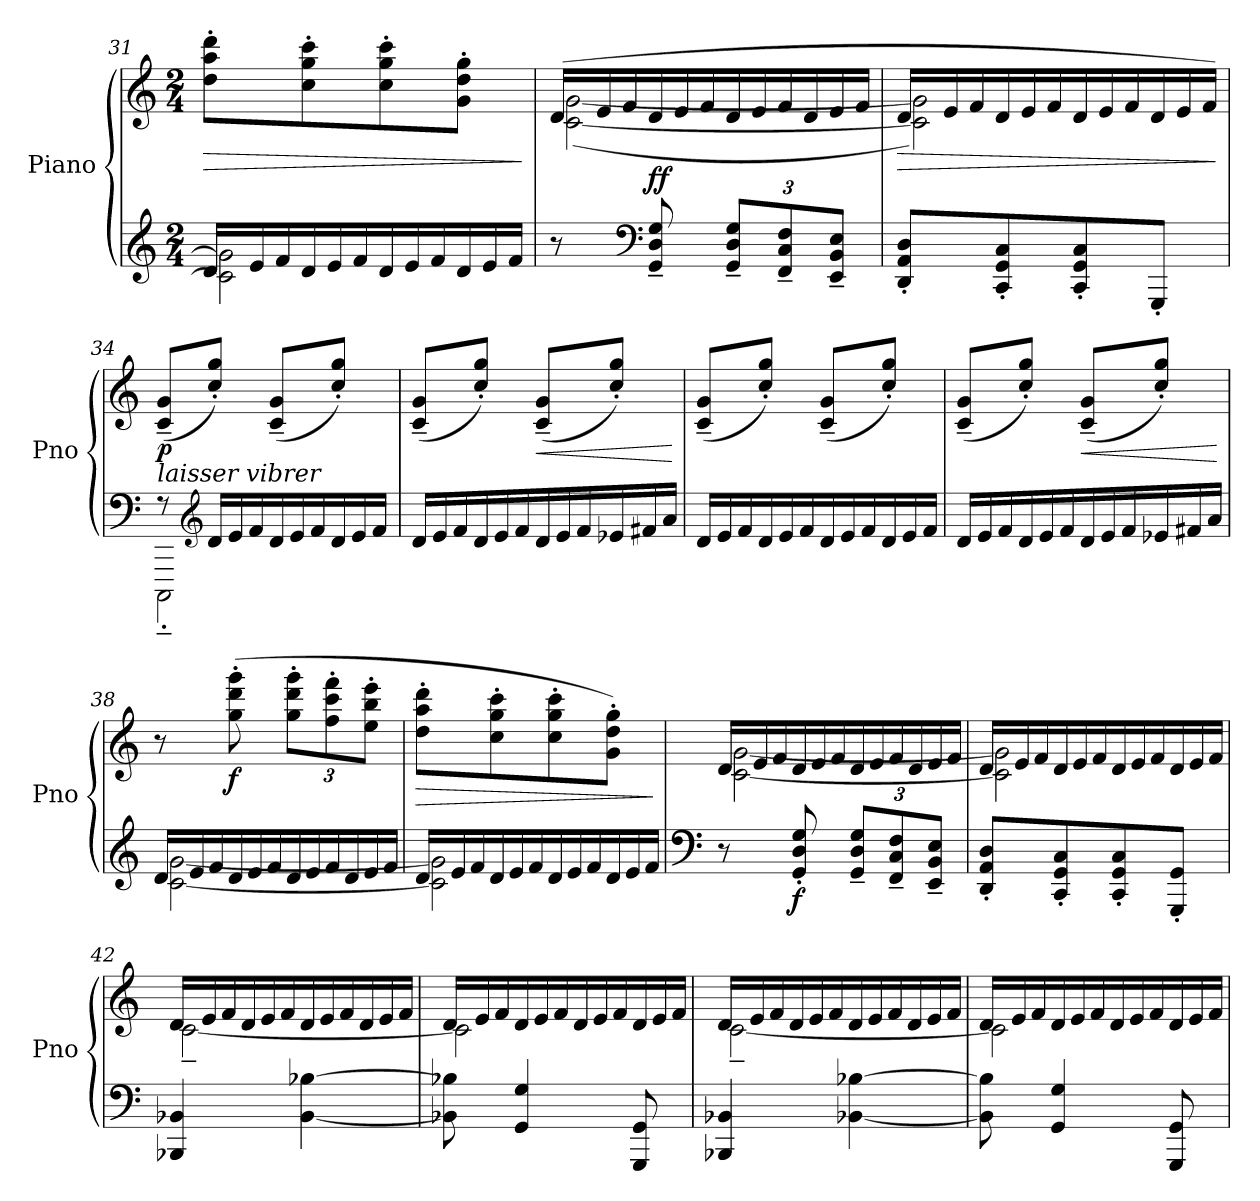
**kern	**kern	**dynam
*part1	*part1	*part1
*staff2	*staff1	*staff1/2
*I"Piano	*	*
*I'Pno	*	*
*clefG2	*clefG2	*
*k[]	*k[]	*
*M2/4	*M2/4	*
*Xtuplet	*	*
=31	=31	=31
*^	*	*
!	!	!	!LO:HP:b
24d/LL	2c\] 2g\]	8dd\' 8aa\' 8ddd\'L	>
24e/	.	.	.
24f/	.	.	.
24d/	.	8cc\' 8gg\' 8ccc\'	.
24e/	.	.	.
24f/	.	.	.
24d/	.	8cc\' 8gg\' 8ccc\'	.
24e/	.	.	.
24f/	.	.	.
24d/	.	8g\' 8dd\' 8gg\'J	.
24e/	.	.	.
24f/JJ	.	.	.
*v	*v	*	*
.	.	]
=32	=32	=32
*	*Xtuplet	*
*	*^	*
8r	(>24d/LL	(<[2c\ [2g\	.
.	24e/	.	.
.	24f/	.	.
*clefF4	*	*	*
!	!	!	!LO:DY:b=2
!	!	!	!LO:DY:n=1:a=2
8GG/~ 8D/~ 8G/~	24d/	.	f f
.	24e/	.	.
.	24f/	.	.
*tuplet	*	*	*
*Xbrackettup	*	*	*
12GG/~ 12D/~ 12G/~L	24d/	.	.
.	24e/	.	.
12FF/~ 12C/~ 12F/~	24f/	.	.
.	24d/	.	.
12EE/~ 12BB/~ 12E/~J	24e/	.	.
.	24f/JJ	.	.
=33	=33	=33	=33
!	!	!	!LO:HP:b
8DD/' 8AA/' 8D/'L	24d/LL	2c\] 2g\])	>
.	24e/	.	.
.	24f/	.	.
8CC/' 8GG/' 8C/'	24d/	.	.
.	24e/	.	.
.	24f/	.	.
8CC/' 8GG/' 8C/'	24d/	.	.
.	24e/	.	.
.	24f/	.	.
8GGG'/J	24d/	.	.
.	24e/	.	.
.	24f/JJ)	.	.
*	*v	*v	*
.	.	]
!!LO:PB:g=z
=34	=34	=34
*^	*	*
!LO:TX:i:t=laisser vibrer	!	!	!
!	!	!	!LO:DY:b
8r	2CCC'~\	(<8c/~ 8g/~L	p
*clefG2	*	*	*
*Xtuplet	*	*	*
24d/LL	.	8cc/' 8gg/'J)	.
24e/	.	.	.
24f/	.	.	.
24d/	.	(<8c/~ 8g/~L	.
24e/	.	.	.
24f/	.	.	.
24d/	.	8cc/' 8gg/'J)	.
24e/	.	.	.
24f/JJ	.	.	.
*v	*v	*	*
=35	=35	=35
24d/LL	(<8c/~ 8g/~L	.
24e/	.	.
24f/	.	.
24d/	8cc/' 8gg/'J)	.
24e/	.	.
24f/	.	.
!	!	!LO:HP:b
24d/	(<8c/~ 8g/~L	<
24e/	.	.
24f/	.	.
24e-X/	8cc/' 8gg/'J)	.
24f#X/	.	.
24a/JJ	.	.
.	.	[
=36	=36	=36
24d/LL	(<8c/~ 8g/~L	.
24e/	.	.
24f/	.	.
24d/	8cc/' 8gg/'J)	.
24e/	.	.
24f/	.	.
24d/	(<8c/~ 8g/~L	.
24e/	.	.
24f/	.	.
24d/	8cc/' 8gg/'J)	.
24e/	.	.
24f/JJ	.	.
!!LO:LB:g=z
=37	=37	=37
24d/LL	(<8c/~ 8g/~L	.
24e/	.	.
24f/	.	.
24d/	8cc/' 8gg/'J)	.
24e/	.	.
24f/	.	.
!	!	!LO:HP:b
24d/	(<8c/~ 8g/~L	<
24e/	.	.
24f/	.	.
24e-X/	8cc/' 8gg/'J)	.
24f#X/	.	.
24a/JJ	.	.
.	.	[
=38	=38	=38
*^	*	*
24d/LL	[2c\ [2g\	8r	.
24e/	.	.	.
24f/	.	.	.
!	!	!	!LO:DY:b
24d/	.	(>8gg\' 8ddd\' 8ggg\'	f
24e/	.	.	.
24f/	.	.	.
*	*	*tuplet	*
*	*	*Xbrackettup	*
24d/	.	12gg\' 12ddd\' 12ggg\'L	.
24e/	.	.	.
24f/	.	12ff\' 12ccc\' 12fff\'	.
24d/	.	.	.
24e/	.	12ee\' 12bb\' 12eee\'J	.
24f/JJ	.	.	.
=39	=39	=39	=39
!	!	!	!LO:HP:b
24d/LL	2c\] 2g\]	8dd\' 8aa\' 8ddd\'L	>
24e/	.	.	.
24f/	.	.	.
24d/	.	8cc\' 8gg\' 8ccc\'	.
24e/	.	.	.
24f/	.	.	.
24d/	.	8cc\' 8gg\' 8ccc\'	.
24e/	.	.	.
24f/	.	.	.
24d/	.	8g\' 8dd\' 8gg\'J)	.
24e/	.	.	.
24f/JJ	.	.	.
*v	*v	*	*
.	.	]
!!LO:LB:g=z
=40	=40	=40
*clefF4	*	*
*	*Xtuplet	*
*	*^	*
8r	24d/LL	[2c\ [2g\	.
.	24e/	.	.
.	24f/	.	.
!	!	!	!LO:DY:b=2
8GG/' 8D/' 8G/'	24d/	.	f
.	24e/	.	.
.	24f/	.	.
*tuplet	*	*	*
12GG/~ 12D/~ 12G/~L	24d/	.	.
.	24e/	.	.
12FF/~ 12C/~ 12F/~	24f/	.	.
.	24d/	.	.
12EE/~ 12BB/~ 12E/~J	24e/	.	.
.	24f/JJ	.	.
=41	=41	=41	=41
8DD/' 8AA/' 8D/'L	24d/LL	2c\] 2g\]	.
.	24e/	.	.
.	24f/	.	.
8CC/' 8GG/' 8C/'	24d/	.	.
.	24e/	.	.
.	24f/	.	.
8CC/' 8GG/' 8C/'	24d/	.	.
.	24e/	.	.
.	24f/	.	.
8GGG/' 8GG/'J	24d/	.	.
.	24e/	.	.
.	24f/JJ	.	.
=42	=42	=42	=42
4BBB-X/ 4BB-X/	24d/LL	[2c~\	.
.	24e/	.	.
.	24f/	.	.
.	24d/	.	.
.	24e/	.	.
.	24f/	.	.
[4BB-\ [4B-X\	24d/	.	.
.	24e/	.	.
.	24f/	.	.
.	24d/	.	.
.	24e/	.	.
.	24f/JJ	.	.
!!LO:LB:g=z	!!
=43	=43	=43	=43
8BB-X\] 8B-X\]	24d/LL	2c\]	.
.	24e/	.	.
.	24f/	.	.
4GG/ 4G/	24d/	.	.
.	24e/	.	.
.	24f/	.	.
.	24d/	.	.
.	24e/	.	.
.	24f/	.	.
8GGG/ 8GG/	24d/	.	.
.	24e/	.	.
.	24f/JJ	.	.
=44	=44	=44	=44
4BBB-X/ 4BB-X/	24d/LL	[2c~\	.
.	24e/	.	.
.	24f/	.	.
.	24d/	.	.
.	24e/	.	.
.	24f/	.	.
[4BB-X\ [4B-X\	24d/	.	.
.	24e/	.	.
.	24f/	.	.
.	24d/	.	.
.	24e/	.	.
.	24f/JJ	.	.
=45	=45	=45	=45
8BB-\] 8B-\]	24d/LL	2c\]	.
.	24e/	.	.
.	24f/	.	.
4GG/ 4G/	24d/	.	.
.	24e/	.	.
.	24f/	.	.
.	24d/	.	.
.	24e/	.	.
.	24f/	.	.
8GGG/ 8GG/	24d/	.	.
.	24e/	.	.
.	24f/JJ	.	.
*	*v	*v	*
=	=	=
*-	*-	*-
